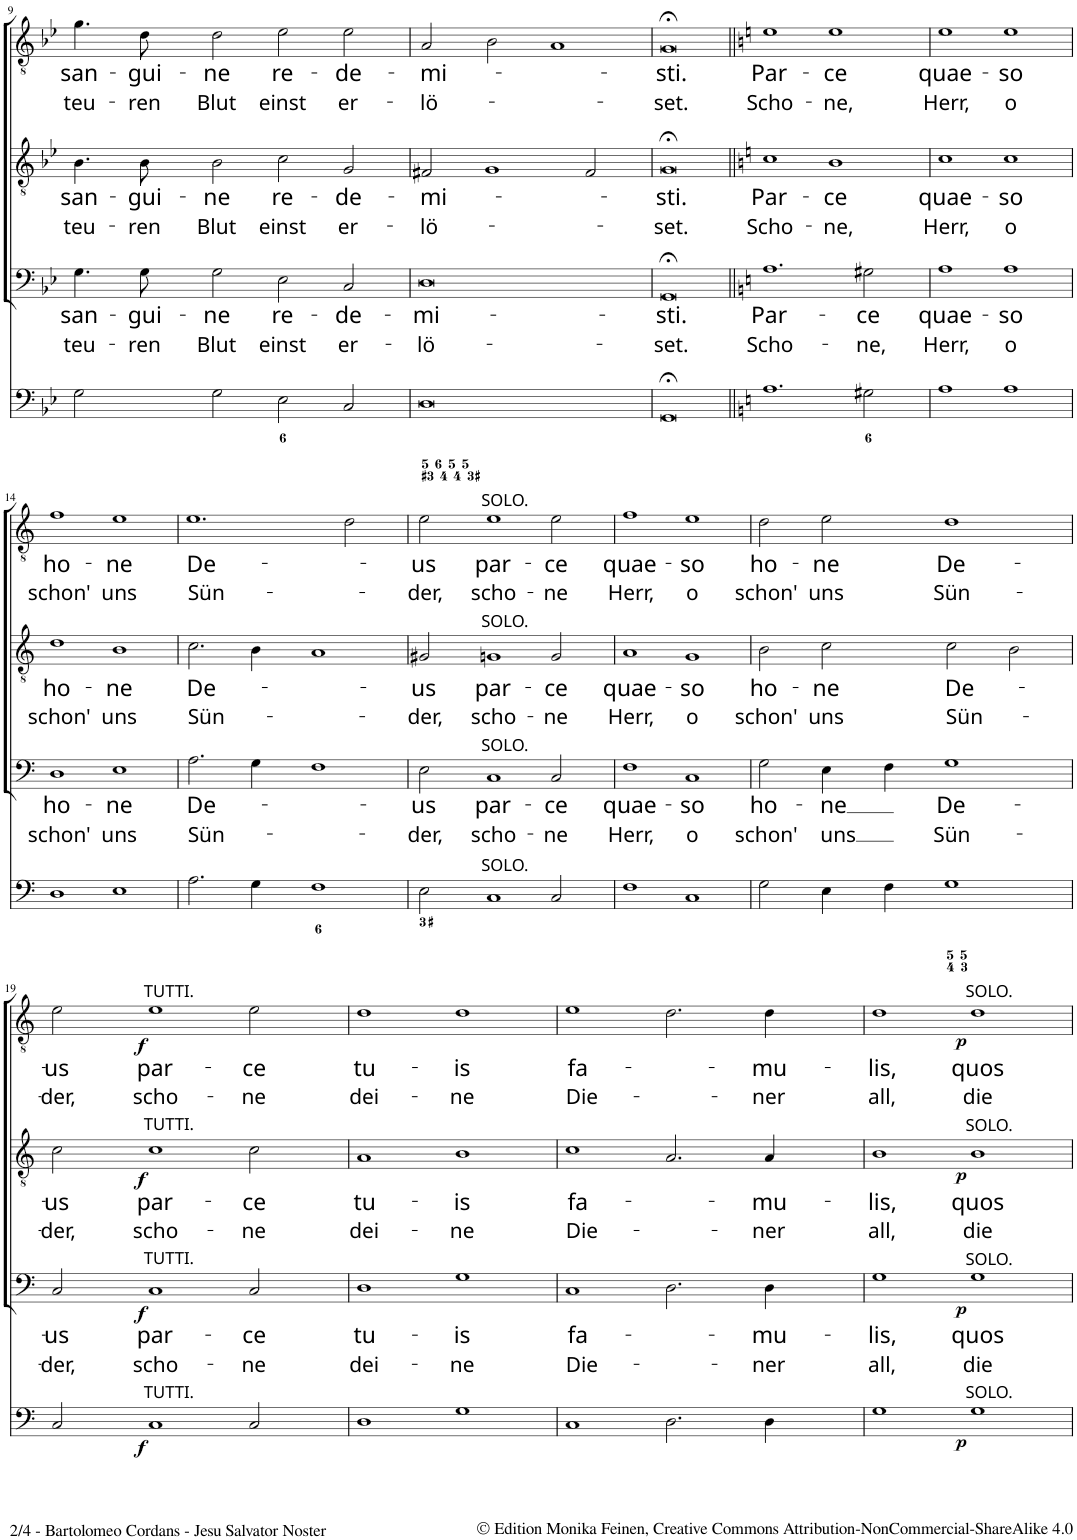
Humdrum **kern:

**kern	**dynam	**kern	**text	**text	**dynam	**kern	**text	**text	**dynam	**kern	**text	**text	**dynam
*part4	*part4	*part3	*part3	*part3	*part3	*part2	*part2	*part2	*part2	*part1	*part1	*part1	*part1
*staff4	*staff4	*staff3	*staff3	*staff3	*staff3	*staff2	*staff2	*staff2	*staff2	*staff1	*staff1	*staff1	*staff1
*I"ORGANO.	*	*I"BASSO.	*	*	*	*I"TENORE II.	*	*	*	*I"TENORE I.	*	*	*
!!LO:PB:g=z
*clefF4	*	*clefF4	*	*	*	*clefGv2	*	*	*	*clefGv2	*	*	*
*k[b-e-]	*	*k[b-e-]	*	*	*	*k[b-e-]	*	*	*	*k[b-e-]	*	*	*
*M4/2	*	*M4/2	*	*	*	*M4/2	*	*	*	*M4/2	*	*	*
=9	=9	=9	=9	=9	=9	=9	=9	=9	=9	=9	=9	=9	=9
!	!	!	!LO:LY:b	!LO:LY:b	!	!	!LO:LY:b	!LO:LY:b	!	!	!LO:LY:b	!LO:LY:b	!
2G\	.	4.G\	san-	teu-	.	4.B-\	san-	teu-	.	4.g\	san-	teu-	.
!	!	!	!LO:LY:b	!LO:LY:b	!	!	!LO:LY:b	!LO:LY:b	!	!	!LO:LY:b	!LO:LY:b	!
.	.	8G\	-gui-	-ren	.	8B-\	-gui-	-ren	.	8d\	-gui-	-ren	.
!	!	!	!LO:LY:b	!LO:LY:b	!	!	!LO:LY:b	!LO:LY:b	!	!	!LO:LY:b	!LO:LY:b	!
2G\	.	2G\	-ne	Blut	.	2B-\	-ne	Blut	.	2d\	-ne	Blut	.
!	!	!	!LO:LY:b	!LO:LY:b	!	!	!LO:LY:b	!LO:LY:b	!	!	!LO:LY:b	!LO:LY:b	!
2E-\	.	2E-\	re-	einst	.	2c\	re-	einst	.	2e-\	re-	einst	.
!	!	!	!LO:LY:b	!LO:LY:b	!	!	!LO:LY:b	!LO:LY:b	!	!	!LO:LY:b	!LO:LY:b	!
2C/	.	2C/	-de-	er-	.	2G/	-de-	er-	.	2e-\	-de-	er-	.
=10	=10	=10	=10	=10	=10	=10	=10	=10	=10	=10	=10	=10	=10
!	!	!	!LO:LY:b	!LO:LY:b	!	!	!LO:LY:b	!LO:LY:b	!	!	!LO:LY:b	!LO:LY:b	!
0D	.	0D	-mi-	-lö-	.	2F#X/	-mi-	-lö-	.	2A/	-mi-	-lö-	.
.	.	.	.	.	.	1G	.	.	.	2B-\	.	.	.
.	.	.	.	.	.	.	.	.	.	1A	.	.	.
.	.	.	.	.	.	2F#/	.	.	.	.	.	.	.
=11	=11	=11	=11	=11	=11	=11	=11	=11	=11	=11	=11	=11	=11
!	!	!	!LO:LY:b	!LO:LY:b	!	!	!LO:LY:b	!LO:LY:b	!	!	!LO:LY:b	!LO:LY:b	!
0GG;<	.	0GG;<	-sti.	-set.	.	0G;<	-sti.	-set.	.	0G;<	-sti.	-set.	.
=12||	=12||	=12||	=12||	=12||	=12||	=12||	=12||	=12||	=12||	=12||	=12||	=12||	=12||
*k[]	*	*k[]	*	*	*	*k[]	*	*	*	*k[]	*	*	*
!	!	!	!LO:LY:b	!LO:LY:b	!	!	!LO:LY:b	!LO:LY:b	!	!	!LO:LY:b	!LO:LY:b	!
1.A	.	1.A	Par-	Scho-	.	1c	Par-	Scho-	.	1e	Par-	Scho-	.
!	!	!	!	!	!	!	!LO:LY:b	!LO:LY:b	!	!	!LO:LY:b	!LO:LY:b	!
.	.	.	.	.	.	1B	-ce	-ne,	.	1e	-ce	-ne,	.
!	!	!	!LO:LY:b	!LO:LY:b	!	!	!	!	!	!	!	!	!
2G#X\	.	2G#X\	-ce	-ne,	.	.	.	.	.	.	.	.	.
=13	=13	=13	=13	=13	=13	=13	=13	=13	=13	=13	=13	=13	=13
!	!	!	!LO:LY:b	!LO:LY:b	!	!	!LO:LY:b	!LO:LY:b	!	!	!LO:LY:b	!LO:LY:b	!
1A	.	1A	quae-	Herr,	.	1c	quae-	Herr,	.	1e	quae-	Herr,	.
!	!	!	!LO:LY:b	!LO:LY:b	!	!	!LO:LY:b	!LO:LY:b	!	!	!LO:LY:b	!LO:LY:b	!
1A	.	1A	-so	o	.	1c	-so	o	.	1e	-so	o	.
!!LO:LB:g=z
=14	=14	=14	=14	=14	=14	=14	=14	=14	=14	=14	=14	=14	=14
!	!	!	!LO:LY:b	!LO:LY:b	!	!	!LO:LY:b	!LO:LY:b	!	!	!LO:LY:b	!LO:LY:b	!
1D	.	1D	ho-	schon'	.	1d	ho-	schon'	.	1f	ho-	schon'	.
!	!	!	!LO:LY:b	!LO:LY:b	!	!	!LO:LY:b	!LO:LY:b	!	!	!LO:LY:b	!LO:LY:b	!
1E	.	1E	-ne	uns	.	1B	-ne	uns	.	1e	-ne	uns	.
=15	=15	=15	=15	=15	=15	=15	=15	=15	=15	=15	=15	=15	=15
!	!	!	!LO:LY:b	!LO:LY:b	!	!	!LO:LY:b	!LO:LY:b	!	!	!LO:LY:b	!LO:LY:b	!
2.A\	.	2.A\	De-	Sün-	.	2.c\	De-	Sün-	.	1.e	De-	Sün-	.
4G\	.	4G\	.	.	.	4B\	.	.	.	.	.	.	.
1F	.	1F	.	.	.	1A	.	.	.	.	.	.	.
.	.	.	.	.	.	.	.	.	.	2d\	.	.	.
=16	=16	=16	=16	=16	=16	=16	=16	=16	=16	=16	=16	=16	=16
!	!	!	!LO:LY:b	!LO:LY:b	!	!	!LO:LY:b	!LO:LY:b	!	!	!LO:LY:b	!LO:LY:b	!
2E\	.	2E\	-us	-der,	.	2G#X/	-us	-der,	.	2e\	-us	-der,	.
!	!	!	!	!	!	!	!	!	!	!LO:TX:a:t=SOLO.	!	!	!
!	!	!	!	!	!	!LO:TX:a:t=SOLO.	!	!	!	!	!	!	!
!	!	!LO:TX:a:t=SOLO.	!	!	!	!	!	!	!	!	!	!	!
!LO:TX:a:t=SOLO.	!	!	!	!	!	!	!	!	!	!	!	!	!
!	!	!	!LO:LY:b	!LO:LY:b	!	!	!LO:LY:b	!LO:LY:b	!	!	!LO:LY:b	!LO:LY:b	!
1C	.	1C	par-	scho-	.	1Gn	par-	scho-	.	1e	par-	scho-	.
!	!	!	!LO:LY:b	!LO:LY:b	!	!	!LO:LY:b	!LO:LY:b	!	!	!LO:LY:b	!LO:LY:b	!
2C/	.	2C/	-ce	-ne	.	2G/	-ce	-ne	.	2e\	-ce	-ne	.
=17	=17	=17	=17	=17	=17	=17	=17	=17	=17	=17	=17	=17	=17
!	!	!	!LO:LY:b	!LO:LY:b	!	!	!LO:LY:b	!LO:LY:b	!	!	!LO:LY:b	!LO:LY:b	!
1F	.	1F	quae-	Herr,	.	1A	quae-	Herr,	.	1f	quae-	Herr,	.
!	!	!	!LO:LY:b	!LO:LY:b	!	!	!LO:LY:b	!LO:LY:b	!	!	!LO:LY:b	!LO:LY:b	!
1C	.	1C	-so	o	.	1G	-so	o	.	1e	-so	o	.
=18	=18	=18	=18	=18	=18	=18	=18	=18	=18	=18	=18	=18	=18
!	!	!	!LO:LY:b	!LO:LY:b	!	!	!LO:LY:b	!LO:LY:b	!	!	!LO:LY:b	!LO:LY:b	!
2G\	.	2G\	ho-	schon'	.	2B\	ho-	schon'	.	2d\	ho-	schon'	.
!	!	!	!LO:LY:b	!LO:LY:b	!	!	!LO:LY:b	!LO:LY:b	!	!	!LO:LY:b	!LO:LY:b	!
4E\	.	4E\	-ne	uns	.	2c\	-ne	uns	.	2e\	-ne	uns	.
4F\	.	4F\	.	.	.	.	.	.	.	.	.	.	.
!	!	!	!LO:LY:b	!LO:LY:b	!	!	!LO:LY:b	!LO:LY:b	!	!	!LO:LY:b	!LO:LY:b	!
1G	.	1G	De-	Sün-	.	2c\	De-	Sün-	.	1d	De-	Sün-	.
.	.	.	.	.	.	2B\	.	.	.	.	.	.	.
!!LO:LB:g=z
=19	=19	=19	=19	=19	=19	=19	=19	=19	=19	=19	=19	=19	=19
!	!	!	!LO:LY:b	!LO:LY:b	!	!	!LO:LY:b	!LO:LY:b	!	!	!LO:LY:b	!LO:LY:b	!
2C/	.	2C/	-us	-der,	.	2c\	-us	-der,	.	2e\	-us	-der,	.
!	!	!	!	!	!	!	!	!	!	!LO:TX:a:t=TUTTI.	!	!	!
!	!	!	!	!	!	!LO:TX:a:t=TUTTI.	!	!	!	!	!	!	!
!	!	!LO:TX:a:t=TUTTI.	!	!	!	!	!	!	!	!	!	!	!
!LO:TX:a:t=TUTTI.	!	!	!	!	!	!	!	!	!	!	!	!	!
!	!LO:DY:b	!	!LO:LY:b	!LO:LY:b	!LO:DY:b	!	!LO:LY:b	!LO:LY:b	!LO:DY:b	!	!LO:LY:b	!LO:LY:b	!LO:DY:b
1C	f	1C	par-	scho-	f	1c	par-	scho-	f	1e	par-	scho-	f
!	!	!	!LO:LY:b	!LO:LY:b	!	!	!LO:LY:b	!LO:LY:b	!	!	!LO:LY:b	!LO:LY:b	!
2C/	.	2C/	-ce	-ne	.	2c\	-ce	-ne	.	2e\	-ce	-ne	.
=20	=20	=20	=20	=20	=20	=20	=20	=20	=20	=20	=20	=20	=20
!	!	!	!LO:LY:b	!LO:LY:b	!	!	!LO:LY:b	!LO:LY:b	!	!	!LO:LY:b	!LO:LY:b	!
1D	.	1D	tu-	dei-	.	1A	tu-	dei-	.	1d	tu-	dei-	.
!	!	!	!LO:LY:b	!LO:LY:b	!	!	!LO:LY:b	!LO:LY:b	!	!	!LO:LY:b	!LO:LY:b	!
1G	.	1G	-is	-ne	.	1B	-is	-ne	.	1d	-is	-ne	.
=21	=21	=21	=21	=21	=21	=21	=21	=21	=21	=21	=21	=21	=21
!	!	!	!LO:LY:b	!LO:LY:b	!	!	!LO:LY:b	!LO:LY:b	!	!	!LO:LY:b	!LO:LY:b	!
1C	.	1C	fa-	Die-	.	1c	fa-	Die-	.	1e	fa-	Die-	.
2.D\	.	2.D\	.	.	.	2.A/	.	.	.	2.d\	.	.	.
!	!	!	!LO:LY:b	!LO:LY:b	!	!	!LO:LY:b	!LO:LY:b	!	!	!LO:LY:b	!LO:LY:b	!
4D\	.	4D\	-mu-	-ner	.	4A/	-mu-	-ner	.	4d\	-mu-	-ner	.
=22	=22	=22	=22	=22	=22	=22	=22	=22	=22	=22	=22	=22	=22
!	!	!	!LO:LY:b	!LO:LY:b	!	!	!LO:LY:b	!LO:LY:b	!	!	!LO:LY:b	!LO:LY:b	!
1G	.	1G	lis,	all,	.	1B	lis,	all,	.	1d	lis,	all,	.
!	!	!	!	!	!	!	!	!	!	!LO:TX:a:t=SOLO.	!	!	!
!	!	!	!	!	!	!LO:TX:a:t=SOLO.	!	!	!	!	!	!	!
!	!	!LO:TX:a:t=SOLO.	!	!	!	!	!	!	!	!	!	!	!
!LO:TX:a:t=SOLO.	!	!	!	!	!	!	!	!	!	!	!	!	!
!	!LO:DY:b	!	!LO:LY:b	!LO:LY:b	!LO:DY:b	!	!LO:LY:b	!LO:LY:b	!LO:DY:b	!	!LO:LY:b	!LO:LY:b	!LO:DY:b
1G	p	1G	quos	die	p	1B	quos	die	p	1d	quos	die	p
=	=	=	=	=	=	=	=	=	=	=	=	=	=
*-	*-	*-	*-	*-	*-	*-	*-	*-	*-	*-	*-	*-	*-
